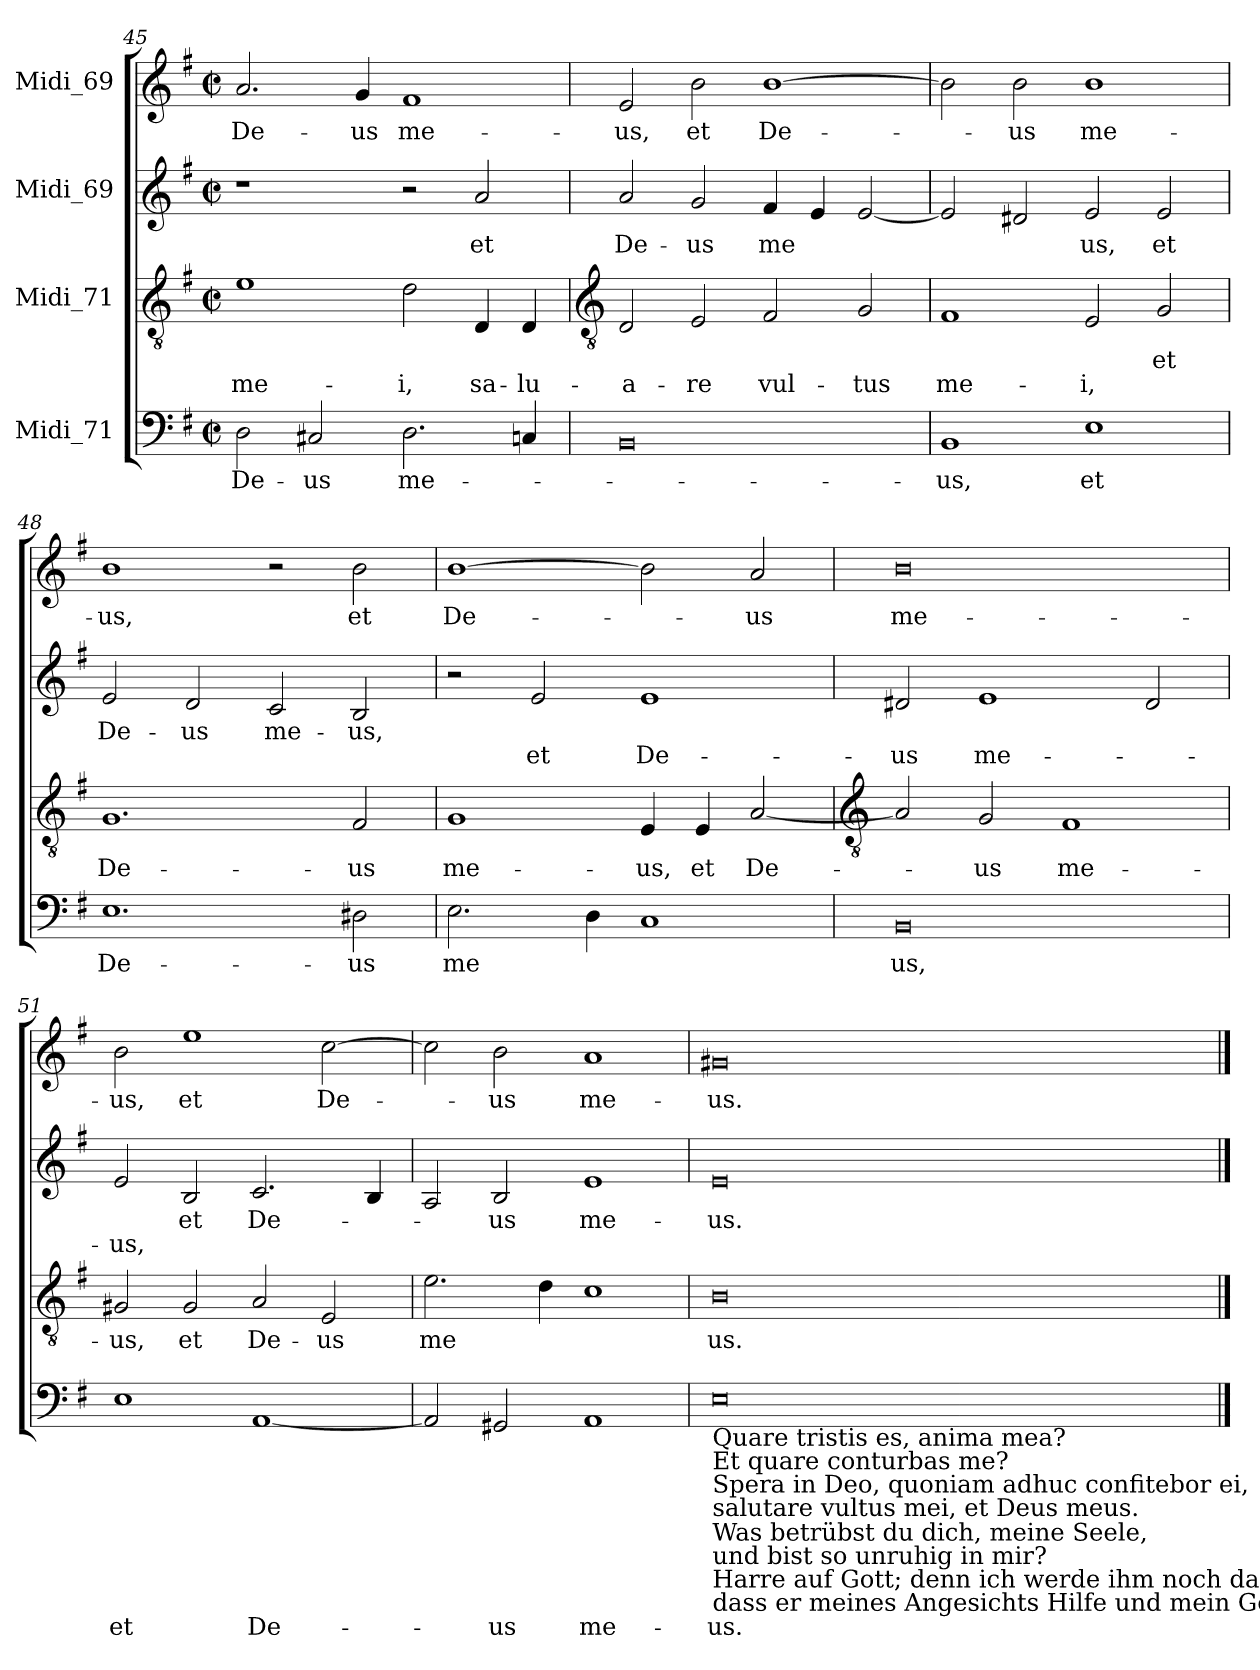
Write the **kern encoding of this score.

**kern	**text	**kern	**text	**text	**kern	**text	**text	**kern	**text
*part4	*part4	*part3	*part3	*part3	*part2	*part2	*part2	*part1	*part1
*staff4	*staff4	*staff3	*staff3	*staff3	*staff2	*staff2	*staff2	*staff1	*staff1
*I"Midi_71	*	*I"Midi_71	*	*	*I"Midi_69	*	*	*I"Midi_69	*
*clefF4	*	*clefGv2	*	*	*clefG2	*	*	*clefG2	*
*k[f#]	*	*k[f#]	*	*	*k[f#]	*	*	*k[f#]	*
*G:	*	*G:	*	*	*G:	*	*	*G:	*
*M4/2	*	*M4/2	*	*	*M4/2	*	*	*M4/2	*
*met(c|)	*	*met(c|)	*	*	*met(c|)	*	*	*met(c|)	*
=45	=45	=45	=45	=45	=45	=45	=45	=45	=45
!	!LO:LY:b	!	!	!LO:LY:b	!	!	!	!	!LO:LY:b
2D	De-	1e	.	me-	1r	.	.	2.a	De-
!	!LO:LY:b	!	!	!	!	!	!	!	!
2C#X	-us	.	.	.	.	.	.	.	.
!	!	!	!	!	!	!	!	!	!LO:LY:b
.	.	.	.	.	.	.	.	4g	-us
!	!LO:LY:b	!	!	!LO:LY:b	!	!	!	!	!LO:LY:b
2.D	me-	2d	.	-i,	2r	.	.	1f#	me-
!	!	!	!	!LO:LY:b	!	!LO:LY:b	!	!	!
.	.	4D	.	sa-	2a	et	.	.	.
!	!	!	!	!LO:LY:b	!	!	!	!	!
4Cn	.	4D	.	-lu-	.	.	.	.	.
!!LO:LB:g=z
=46	=46	=46	=46	=46	=46	=46	=46	=46	=46
*	*	*clefGv2	*	*	*	*	*	*	*
!	!	!	!	!LO:LY:b	!	!LO:LY:b	!	!	!LO:LY:b
0BB	.	2D	.	-a-	2a	De-	.	2e	-us,
!	!	!	!	!LO:LY:b	!	!LO:LY:b	!	!	!LO:LY:b
.	.	2E	.	-re	2g	-us	.	2b	et
!	!	!	!	!LO:LY:b	!	!LO:LY:b	!	!	!LO:LY:b
.	.	2F#	.	vul-	4f#	me	.	[1b	De-
.	.	.	.	.	4e	.	.	.	.
!	!	!	!	!LO:LY:b	!	!	!	!	!
.	.	2G	.	-tus	[2e	.	.	.	.
=47	=47	=47	=47	=47	=47	=47	=47	=47	=47
!	!LO:LY:b	!	!	!LO:LY:b	!	!	!	!	!
1BB	-us,	1F#	.	me-	2e]	.	.	2b]	.
!	!	!	!	!	!	!	!	!	!LO:LY:b
.	.	.	.	.	2d#X	.	.	2b	-us
!	!LO:LY:b	!	!	!LO:LY:b	!	!LO:LY:b	!	!	!LO:LY:b
1E	et	2E	.	-i,	2e	us,	.	1b	me-
!	!	!	!LO:LY:b	!	!	!LO:LY:b	!	!	!
.	.	2G	et	.	2e	et	.	.	.
=48	=48	=48	=48	=48	=48	=48	=48	=48	=48
!	!LO:LY:b	!	!LO:LY:b	!	!	!LO:LY:b	!	!	!LO:LY:b
1.E	De-	1.G	De-	.	2e	De-	.	1b	-us,
!	!	!	!	!	!	!LO:LY:b	!	!	!
.	.	.	.	.	2d	-us	.	.	.
!	!	!	!	!	!	!LO:LY:b	!	!	!
.	.	.	.	.	2c	me-	.	2r	.
!	!LO:LY:b	!	!LO:LY:b	!	!	!LO:LY:b	!	!	!LO:LY:b
2D#X	-us	2F#	-us	.	2B	-us,	.	2b	et
=49	=49	=49	=49	=49	=49	=49	=49	=49	=49
!	!LO:LY:b	!	!LO:LY:b	!	!	!	!	!	!LO:LY:b
2.E	me	1G	me-	.	2r	.	.	[1b	De-
!	!	!	!	!	!	!	!LO:LY:b	!	!
.	.	.	.	.	2e	.	et	.	.
4D	.	.	.	.	.	.	.	.	.
!	!	!	!LO:LY:b	!	!	!	!LO:LY:b	!	!
1C	.	4E	-us,	.	1e	.	De-	2b]	.
!	!	!	!LO:LY:b	!	!	!	!	!	!
.	.	4E	et	.	.	.	.	.	.
!	!	!	!LO:LY:b	!	!	!	!	!	!LO:LY:b
.	.	[2A	De-	.	.	.	.	2a	-us
!!LO:LB:g=z
=50	=50	=50	=50	=50	=50	=50	=50	=50	=50
*	*	*clefGv2	*	*	*	*	*	*	*
!	!LO:LY:b	!	!	!	!	!	!LO:LY:b	!	!LO:LY:b
0BB	us,	2A]	.	.	2d#X	.	-us	0b	me-
!	!	!	!LO:LY:b	!	!	!	!LO:LY:b	!	!
.	.	2G	-us	.	1e	.	me-	.	.
!	!	!	!LO:LY:b	!	!	!	!	!	!
.	.	1F#	me-	.	.	.	.	.	.
.	.	.	.	.	2d#	.	.	.	.
=51	=51	=51	=51	=51	=51	=51	=51	=51	=51
!	!LO:LY:b	!	!LO:LY:b	!	!	!	!LO:LY:b	!	!LO:LY:b
1E	et	2G#X	-us,	.	2e	.	-us,	2b	-us,
!	!	!	!LO:LY:b	!	!	!LO:LY:b	!	!	!LO:LY:b
.	.	2G#	et	.	2B	et	.	1ee	et
!	!LO:LY:b	!	!LO:LY:b	!	!	!LO:LY:b	!	!	!
[1AA	De-	2A	De-	.	2.c	De-	.	.	.
!	!	!	!LO:LY:b	!	!	!	!	!	!LO:LY:b
.	.	2E	-us	.	.	.	.	[2cc	De-
.	.	.	.	.	4B	.	.	.	.
=52	=52	=52	=52	=52	=52	=52	=52	=52	=52
!	!	!	!LO:LY:b	!	!	!	!	!	!
2AA]	.	2.e	me	.	2A	.	.	2cc]	.
!	!LO:LY:b	!	!	!	!	!LO:LY:b	!	!	!LO:LY:b
2GG#X	-us	.	.	.	2B	-us	.	2b	-us
.	.	4d	.	.	.	.	.	.	.
!	!LO:LY:b	!	!	!	!	!LO:LY:b	!	!	!LO:LY:b
1AA	me-	1c	.	.	1e	me-	.	1a	me-
=53	=53	=53	=53	=53	=53	=53	=53	=53	=53
!LO:TX:b:t=Quare tristis es, anima mea?\nEt quare conturbas me?\nSpera in Deo, quoniam adhuc confitebor ei,\nsalutare vultus mei, et Deus meus.	!	!	!	!	!	!	!	!	!
!LO:TX:b:t=Was betrübst du dich, meine Seele,\nund bist so unruhig in mir?\nHarre auf Gott; denn ich werde ihm noch danken,\ndass er meines Angesichts Hilfe und mein Gott ist	!	!	!	!	!	!	!	!	!
!	!LO:LY:b	!	!LO:LY:b	!	!	!LO:LY:b	!	!	!LO:LY:b
0E	-us.	0B	us.	.	0e	-us.	.	0g#X	-us.
==	==	==	==	==	==	==	==	==	==
*-	*-	*-	*-	*-	*-	*-	*-	*-	*-
